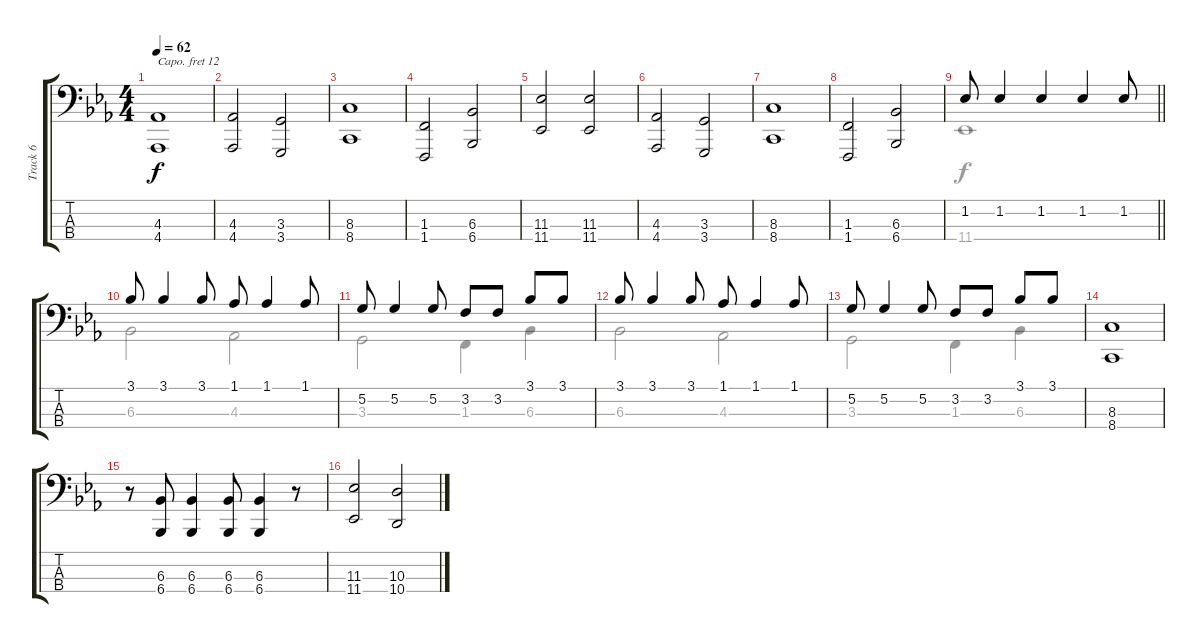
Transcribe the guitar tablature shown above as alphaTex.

\track ("Track 6" "Track 6") {instrument acousticgrandpiano}
\staff {score tabs}
\capo 12
\tuning (G2 D2 E1 E0) {hide}
\voice
\ts (4 4)
\tempo 62
\clef f4
\ks eb
(4.3 4.4).1{dy f} |
(4.3 4.4).2 (3.3 3.4).2 |
(8.3 8.4).1 |
(1.3 1.4).2 (6.3 6.4).2 |
(11.3 11.4).2 (11.3 11.4).2 |
(4.3 4.4).2 (3.3 3.4).2 |
(8.3 8.4).1 |
(1.3 1.4).2 (6.3 6.4).2 |
\barLineRight lightlight
1.2.8 1.2.4 1.2.4 1.2.4 1.2.8 |
3.1.8 3.1.4 3.1.8 1.1.8 1.1.4 1.1.8 |
5.2.8 5.2.4 5.2.8 3.2.8 3.2.8 3.1.8 3.1.8 |
3.1.8 3.1.4 3.1.8 1.1.8 1.1.4 1.1.8 |
5.2.8 5.2.4 5.2.8 3.2.8 3.2.8 3.1.8 3.1.8 |
(8.3 8.4).1 |
r.8 (6.3 6.4).8 (6.3 6.4).4 (6.3 6.4).8 (6.3 6.4).4 r.8 |
(11.3 11.4).2 (10.3 10.4).2
\voice
\clef f4
\ottava regular
\simile none
\ks eb
|
|
|
|
|
|
|
|
\barLineRight lightlight
11.4.1 |
6.3.2 4.3.2 |
3.3.2 1.3.4 6.3.4 |
6.3.2 4.3.2 |
3.3.2 1.3.4 6.3.4 |
|
|
